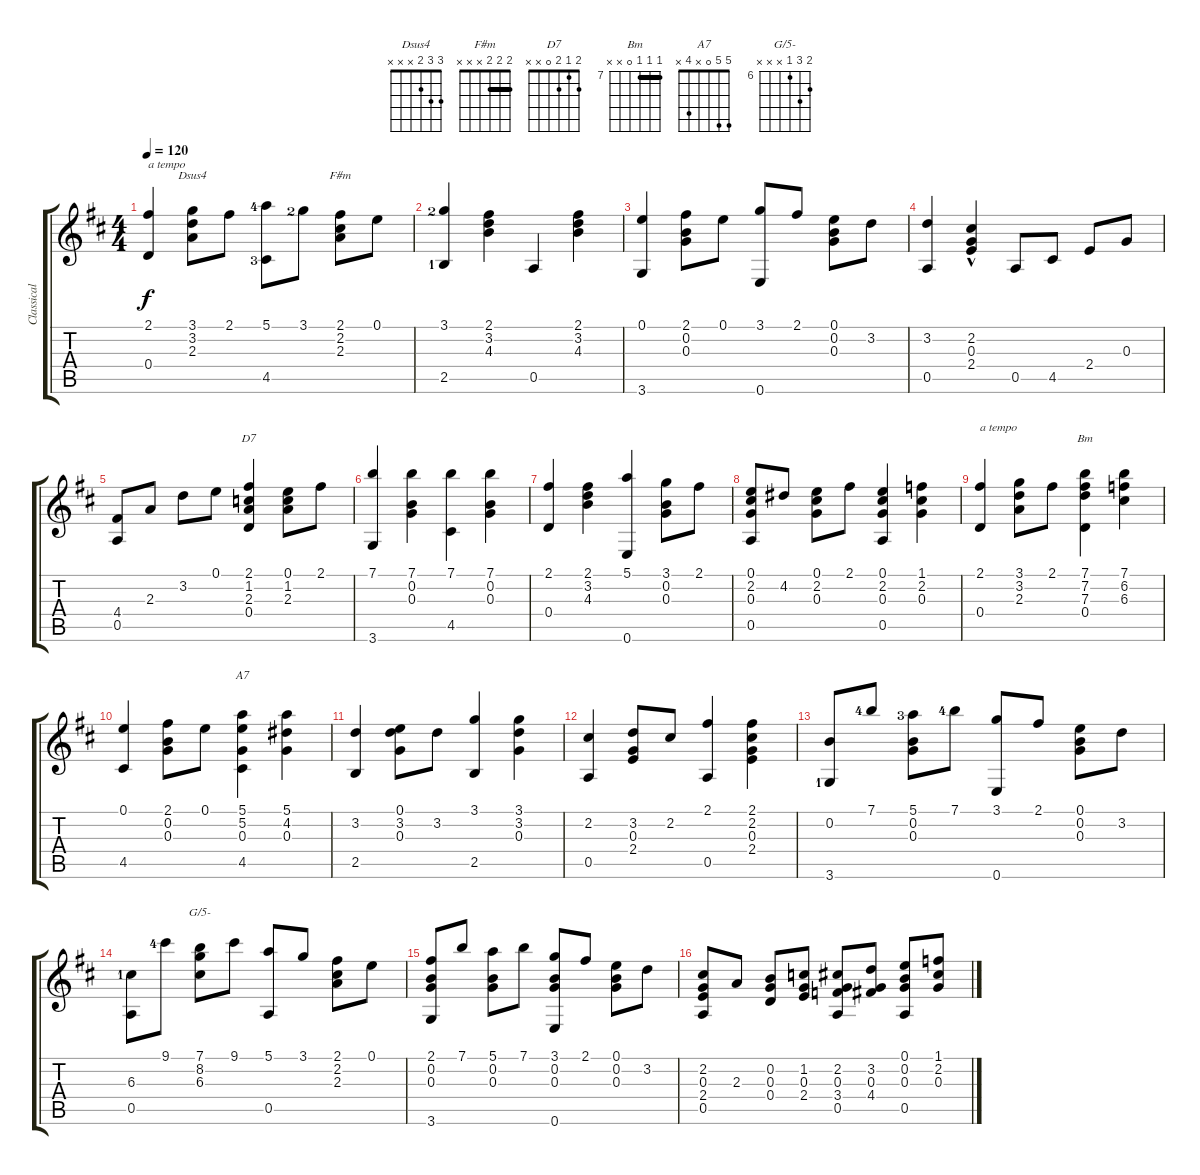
\track ("Classical Guitar" "Classical ") {instrument acousticguitarnylon}
\staff {score tabs}
\tuning (E4 B3 G3 D3 A2 E2) {hide}
\chord ("Dsus4" 3 3 2 x x x)
\chord ("F#m" 2 2 2 x x x) {barre 2}
\chord ("D7" 2 1 2 0 x x)
\chord ("Bm" 7 7 7 0 x x) {firstfret 7 barre 7}
\chord ("A7" 5 5 0 x 4 x)
\chord ("G/5-" 7 8 6 x x x) {firstfret 6}
\ts (4 4)
\tempo 120
\clef g2
\ks d
(2.1 0.4).4{txt "a tempo" dy f} (3.1 3.2 2.3).8{ch "Dsus4"} 2.1.8 (5.1{lf 5} 4.5{lf 4}).8 3.1{lf 3}.8 (2.1 2.2 2.3).8{ch "F#m"} 0.1.8 |
(3.1{lf 3} 2.5{lf 2}).4 (2.1 3.2 4.3).4 0.5.4 (2.1 3.2 4.3).4 |
(0.1 3.6).4 (2.1 0.2 0.3).8 0.1.8 (3.1 0.6).8 2.1.8 (0.1 0.2 0.3).8 3.2.8 |
(3.2 0.5).4 (2.2{hac} 0.3{hac} 2.4{hac}).4 0.5.8 4.5.8 2.4.8 0.3.8 |
(4.4 0.5).8 2.3.8 3.2.8 0.1.8 (2.1 1.2 2.3 0.4).4{ch "D7"} (0.1 1.2 2.3).8 2.1.8 |
(7.1 3.6).4 (7.1 0.2 0.3).4 (7.1 4.5).4 (7.1 0.2 0.3).4 |
(2.1 0.4).4 (2.1 3.2 4.3).4 (5.1 0.6).4 (3.1 0.2 0.3).8 2.1.8 |
(0.1 2.2 0.3 0.5).8 4.2.8 (0.1 2.2 0.3).8 2.1.8 (0.1 2.2 0.3 0.5).4 (1.1 2.2 0.3).4 |
(2.1 0.4).4{txt "a tempo"} (3.1 3.2 2.3).8 2.1.8 (7.1 7.2 7.3 0.4).4{ch "Bm"} (7.1 6.2 6.3).4 |
(0.1 4.5).4 (2.1 0.2 0.3).8 0.1.8 (5.1 5.2 0.3 4.5).4{ch "A7"} (5.1 4.2 0.3).4 |
(3.2 2.5).4 (0.1 3.2 0.3).8 3.2.8 (3.1 2.5).4 (3.1 3.2 0.3).4 |
(2.2 0.5).4 (3.2 0.3 2.4).8 2.2.8 (2.1 0.5).4 (2.1 2.2 0.3 2.4).4 |
(0.2 3.6{lf 2}).8 7.1{lf 5}.8 (5.1{lf 4} 0.2 0.3).8 7.1{lf 5}.8 (3.1 0.6).8 2.1.8 (0.1 0.2 0.3).8 3.2.8 |
(6.3{lf 2} 0.5).8 9.1{lf 5}.8 (7.1 8.2 6.3).8{ch "G/5-"} 9.1.8 (5.1 0.5).8 3.1.8 (2.1 2.2 2.3).8 0.1.8 |
(2.1 0.2 0.3 3.6).8 7.1.8 (5.1 0.2 0.3).8 7.1.8 (3.1 0.2 0.3 0.6).8 2.1.8 (0.1 0.2 0.3).8 3.2.8 |
(2.2 0.3 2.4 0.5).8 2.3.8 (0.2 0.3 0.4).8 (1.2 0.3 2.4).8 (2.2 0.3 3.4 0.5).8 (3.2 0.3 4.4).8 (0.1 0.2 0.3 0.5).8 (1.1 2.2 0.3).8
